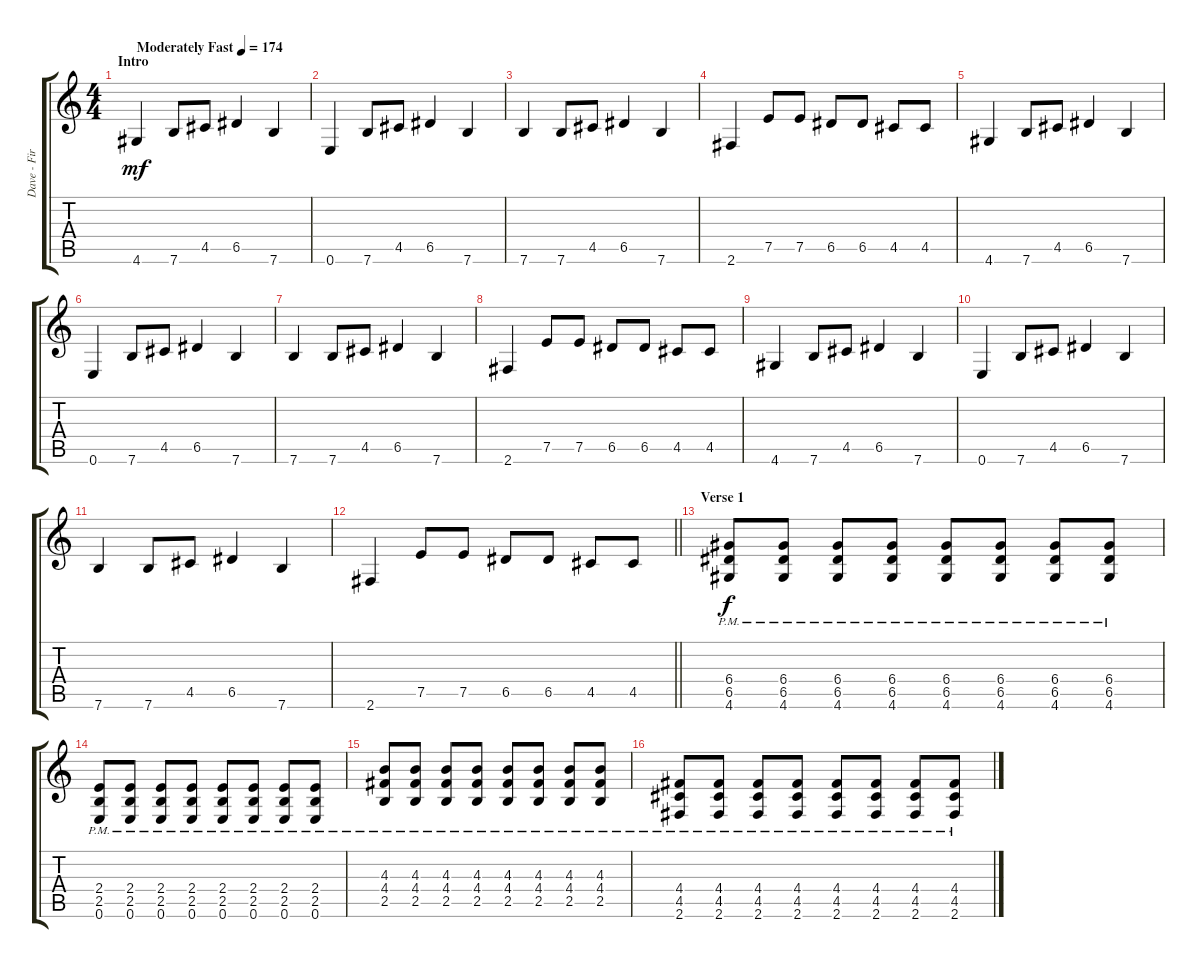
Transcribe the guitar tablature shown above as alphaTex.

\track ("Dave - First" "Dave - Fir") {instrument distortionguitar}
\staff {score tabs}
\tuning (E4 B3 G3 D3 A2 E2) {hide}
\ts (4 4)
\section ("" "Intro")
\tempo (174 "Moderately Fast")
\clef g2
\ks c
4.6.4{dy mf instrument distortionguitar} 7.6.8 4.5.8 6.5.4 7.6.4 |
0.6.4 7.6.8 4.5.8 6.5.4 7.6.4 |
7.6.4 7.6.8 4.5.8 6.5.4 7.6.4 |
2.6.4 7.5.8 7.5.8 6.5.8 6.5.8 4.5.8 4.5.8 |
4.6.4 7.6.8 4.5.8 6.5.4 7.6.4 |
0.6.4 7.6.8 4.5.8 6.5.4 7.6.4 |
7.6.4 7.6.8 4.5.8 6.5.4 7.6.4 |
2.6.4 7.5.8 7.5.8 6.5.8 6.5.8 4.5.8 4.5.8 |
4.6.4 7.6.8 4.5.8 6.5.4 7.6.4 |
0.6.4 7.6.8 4.5.8 6.5.4 7.6.4 |
7.6.4 7.6.8 4.5.8 6.5.4 7.6.4 |
\barLineRight lightlight
2.6.4 7.5.8 7.5.8 6.5.8 6.5.8 4.5.8 4.5.8 |
\section ("" "Verse 1")
(6.4{pm} 6.5{pm} 4.6{pm}).8{dy f} (6.4{pm} 6.5{pm} 4.6{pm}).8 (6.4{pm} 6.5{pm} 4.6{pm}).8 (6.4{pm} 6.5{pm} 4.6{pm}).8 (6.4{pm} 6.5{pm} 4.6{pm}).8 (6.4{pm} 6.5{pm} 4.6{pm}).8 (6.4{pm} 6.5{pm} 4.6{pm}).8 (6.4{pm} 6.5{pm} 4.6{pm}).8 |
(2.4{pm} 2.5{pm} 0.6{pm}).8 (2.4{pm} 2.5{pm} 0.6{pm}).8 (2.4{pm} 2.5{pm} 0.6{pm}).8 (2.4{pm} 2.5{pm} 0.6{pm}).8 (2.4{pm} 2.5{pm} 0.6{pm}).8 (2.4{pm} 2.5{pm} 0.6{pm}).8 (2.4{pm} 2.5{pm} 0.6{pm}).8 (2.4{pm} 2.5{pm} 0.6{pm}).8 |
(4.3{pm} 4.4{pm} 2.5{pm}).8 (4.3{pm} 4.4{pm} 2.5{pm}).8 (4.3{pm} 4.4{pm} 2.5{pm}).8 (4.3{pm} 4.4{pm} 2.5{pm}).8 (4.3{pm} 4.4{pm} 2.5{pm}).8 (4.3{pm} 4.4{pm} 2.5{pm}).8 (4.3{pm} 4.4{pm} 2.5{pm}).8 (4.3{pm} 4.4{pm} 2.5{pm}).8 |
(4.4{pm} 4.5{pm} 2.6{pm}).8 (4.4{pm} 4.5{pm} 2.6{pm}).8 (4.4{pm} 4.5{pm} 2.6{pm}).8 (4.4{pm} 4.5{pm} 2.6{pm}).8 (4.4{pm} 4.5{pm} 2.6{pm}).8 (4.4{pm} 4.5{pm} 2.6{pm}).8 (4.4{pm} 4.5{pm} 2.6{pm}).8 (4.4{pm} 4.5{pm} 2.6{pm}).8
